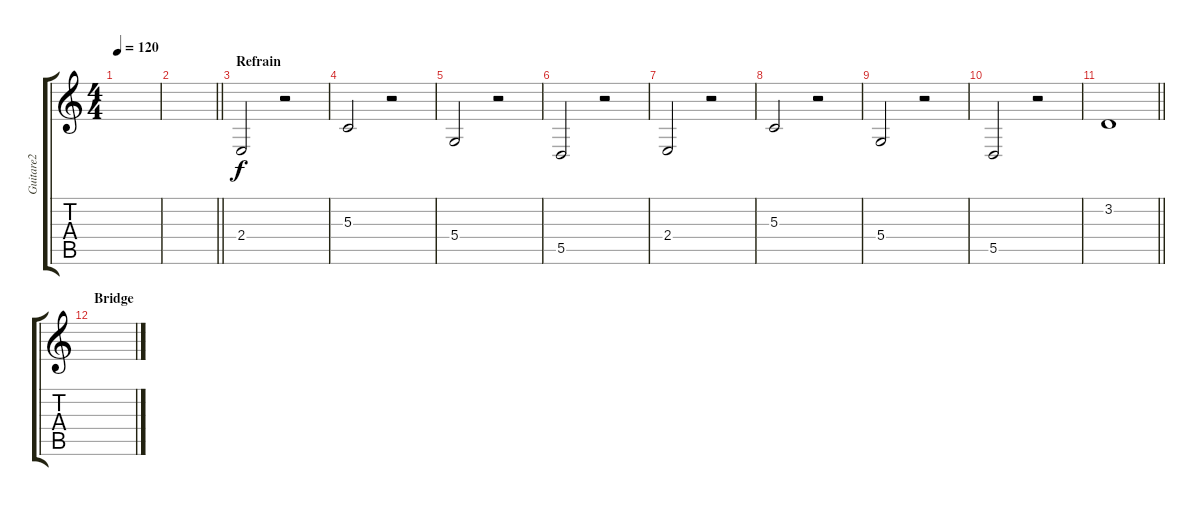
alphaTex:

\track ("Guitare2" "Guitare2") {instrument celesta}
\staff {score tabs}
\tuning (E4 B3 G3 D3 A2 E2) {hide}
\ts (4 4)
\tempo 120
\clef g2
\ks c
|
\barLineRight lightlight
|
\section ("" "Refrain")
2.4.2 r.2 |
5.3.2 r.2 |
5.4.2 r.2 |
5.5.2 r.2 |
2.4.2 r.2 |
5.3.2 r.2 |
5.4.2 r.2 |
5.5.2 r.2 |
\barLineRight lightlight
3.2.1 |
\section ("" "Bridge")
